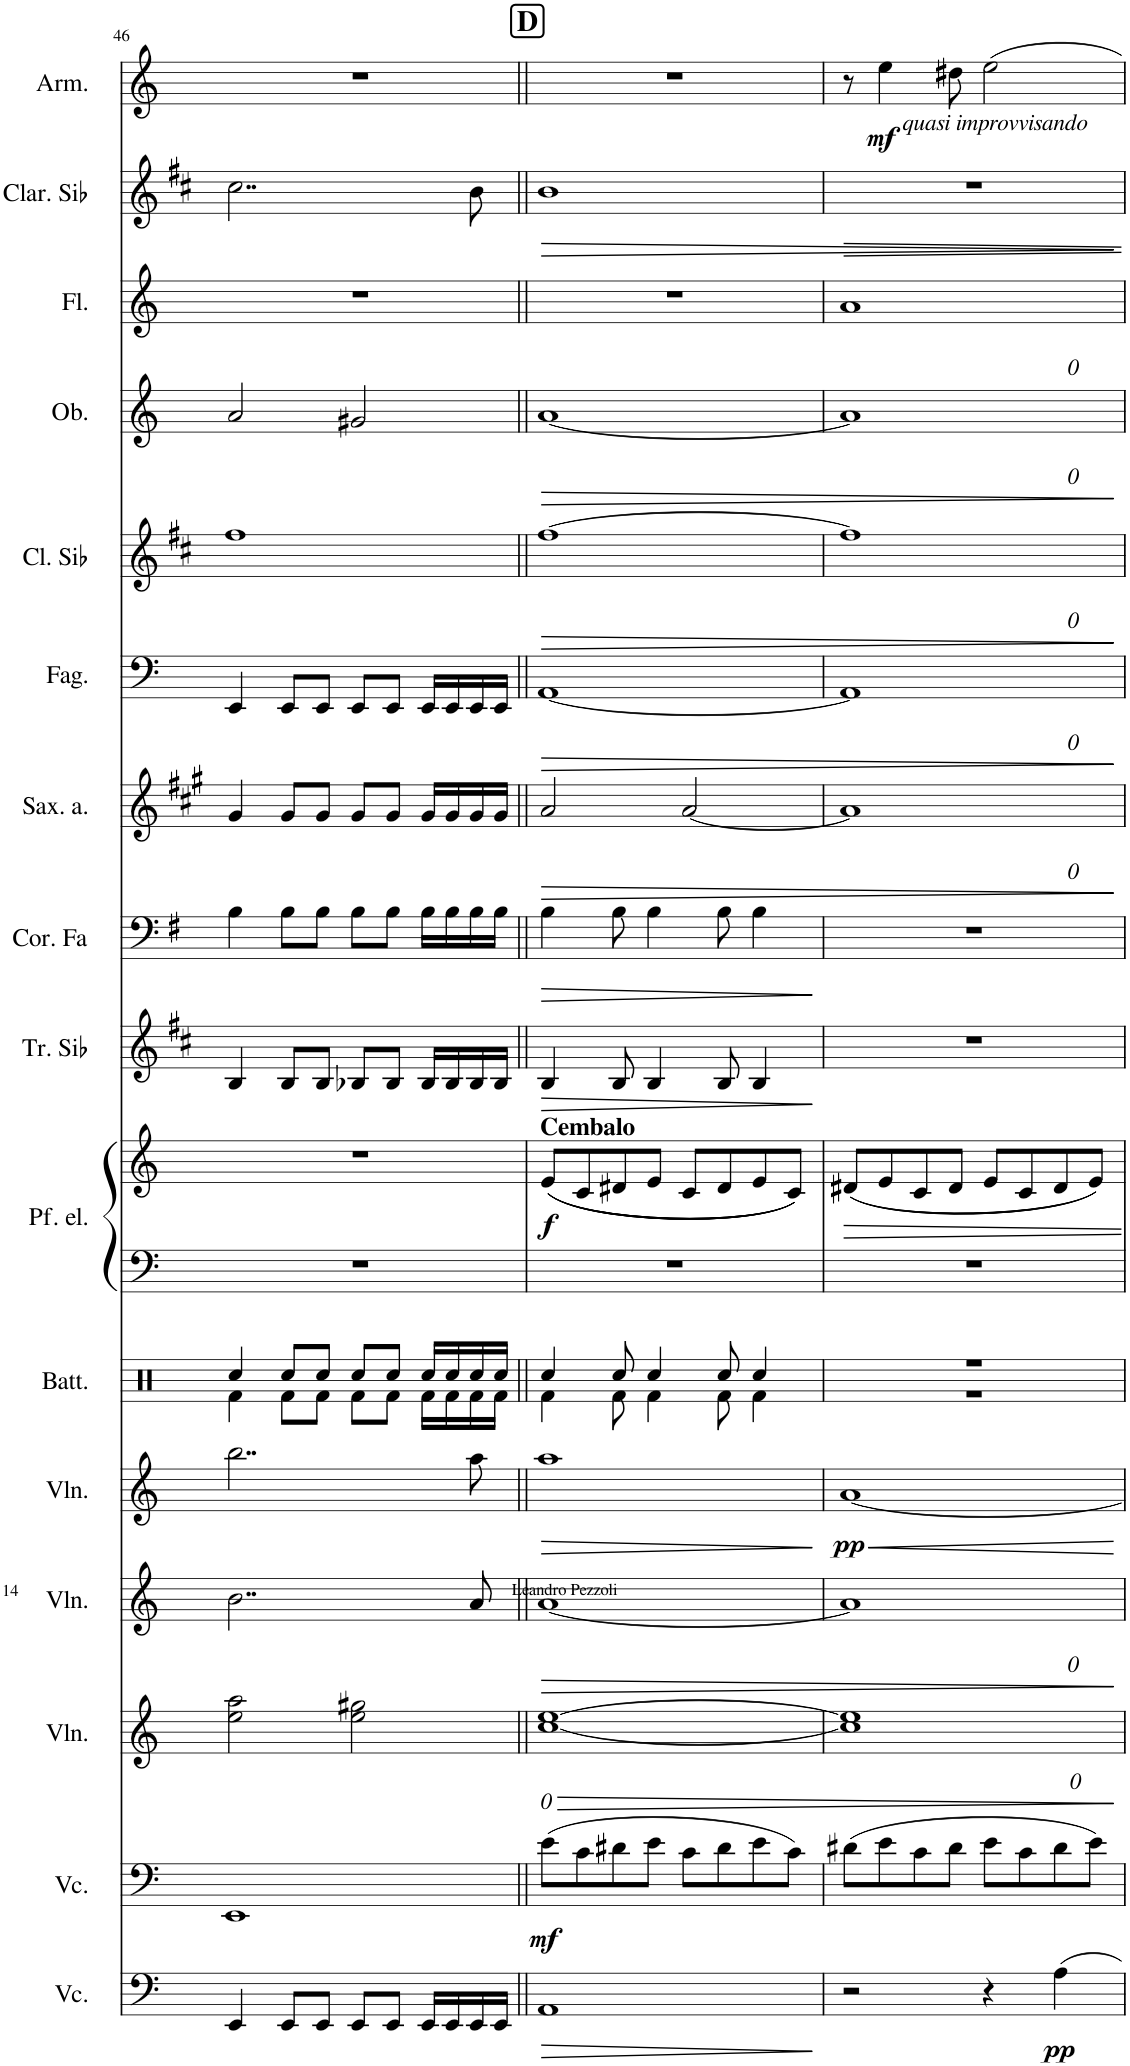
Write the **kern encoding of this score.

**kern	**dynam	**kern	**dynam	**kern	**dynam	**kern	**dynam	**kern	**dynam	**kern	**kern	**kern	**dynam	**kern	**dynam	**kern	**dynam	**kern	**dynam	**kern	**dynam	**kern	**dynam	**kern	**dynam	**kern	**kern	**dynam	**kern	**dynam
*part16	*part16	*part15	*part15	*part14	*part14	*part13	*part13	*part12	*part12	*part11	*part10	*part10	*part10	*part9	*part9	*part8	*part8	*part7	*part7	*part6	*part6	*part5	*part5	*part4	*part4	*part3	*part2	*part2	*part1	*part1
*staff17	*staff17	*staff16	*staff16	*staff15	*staff15	*staff14	*staff14	*staff13	*staff13	*staff12	*staff11	*staff10	*staff10/11	*staff9	*staff9	*staff8	*staff8	*staff7	*staff7	*staff6	*staff6	*staff5	*staff5	*staff4	*staff4	*staff3	*staff2	*staff2	*staff1	*staff1
*I"Violoncello	*	*I"Violoncello	*	*I"Violino	*	*I"Violino	*	*I"Violino	*	*I"Batteria	*I"Piano elettrico	*	*	*I"Tromba in Sib	*	*I"Corno in Fa	*	*I"Sassofono contralto	*	*I"Fagotto	*	*I"Clarinetto in Sib	*	*I"Oboe	*	*I"Flauto	*I"Clarinette en Sib	*	*I"Armonica	*
*I'Vc.	*	*I'Vc.	*	*I'Vln.	*	*I'Vln.	*	*I'Vln.	*	*I'Batt.	*	*	*	*I'Tr. Sib	*	*I'Cor. Fa	*	*	*	*I'Fag.	*	*I'Cl. Sib	*	*I'Ob.	*	*I'Fl.	*I'Clar. Sib	*	*I'Arm.	*
!!LO:PB:g=z
*clefF4	*	*clefF4	*	*clefG2	*	*clefG2	*	*clefG2	*	*clefX	*clefF4	*clefG2	*	*clefG2	*	*clefF4	*	*clefG2	*	*clefF4	*	*clefG2	*	*clefG2	*	*clefG2	*clefG2	*	*clefG2	*
*	*	*	*	*	*	*	*	*	*	*	*	*	*	*Trd1c2	*	*Trd4c7	*	*Trd5c9	*	*	*	*Trd1c2	*	*	*	*	*Trd1c2	*	*	*
*k[]	*	*k[]	*	*k[]	*	*k[]	*	*k[]	*	*k[]	*k[]	*k[]	*	*k[f#c#]	*	*k[f#]	*	*k[f#c#g#]	*	*k[]	*	*k[f#c#]	*	*k[]	*	*k[]	*k[f#c#]	*	*k[]	*
*M4/4	*	*M4/4	*	*M4/4	*	*M4/4	*	*M4/4	*	*M4/4	*M4/4	*M4/4	*	*M4/4	*	*M4/4	*	*M4/4	*	*M4/4	*	*M4/4	*	*M4/4	*	*M4/4	*M4/4	*	*M4/4	*
=46	=46	=46	=46	=46	=46	=46	=46	=46	=46	=46	=46	=46	=46	=46	=46	=46	=46	=46	=46	=46	=46	=46	=46	=46	=46	=46	=46	=46	=46	=46
*	*	*	*	*	*	*	*	*	*	*^	*	*	*	*	*	*	*	*	*	*	*	*	*	*	*	*	*	*	*	*
4EE/	.	1EE	.	2ee\ 2aa\	.	2..b\	.	2..bb\	.	4Rf\	4Rcc/	1r	1r	.	4B/	.	4B\	.	4g#/	.	4EE/	.	1ff#	.	2a/	.	1r	2..cc#\	.	1r	.
8EE/L	.	.	.	.	.	.	.	.	.	8Rf\L	8Rcc/L	.	.	.	8B/L	.	8B\L	.	8g#/L	.	8EE/L	.	.	.	.	.	.	.	.	.	.
8EE/J	.	.	.	.	.	.	.	.	.	8Rf\J	8Rcc/J	.	.	.	8B/J	.	8B\J	.	8g#/J	.	8EE/J	.	.	.	.	.	.	.	.	.	.
8EE/L	.	.	.	2ee\ 2gg#X\	.	.	.	.	.	8Rf\L	8Rcc/L	.	.	.	8B-X/L	.	8B\L	.	8g#/L	.	8EE/L	.	.	.	2g#X/	.	.	.	.	.	.
8EE/J	.	.	.	.	.	.	.	.	.	8Rf\J	8Rcc/J	.	.	.	8B-/J	.	8B\J	.	8g#/J	.	8EE/J	.	.	.	.	.	.	.	.	.	.
16EE/LL	.	.	.	.	.	.	.	.	.	16Rf\LL	16Rcc/LL	.	.	.	16B-/LL	.	16B\LL	.	16g#/LL	.	16EE/LL	.	.	.	.	.	.	.	.	.	.
16EE/	.	.	.	.	.	.	.	.	.	16Rf\	16Rcc/	.	.	.	16B-/	.	16B\	.	16g#/	.	16EE/	.	.	.	.	.	.	.	.	.	.
16EE/	.	.	.	.	.	8a/	.	8aa\	.	16Rf\	16Rcc/	.	.	.	16B-/	.	16B\	.	16g#/	.	16EE/	.	.	.	.	.	.	8b\	.	.	.
16EE/JJ	.	.	.	.	.	.	.	.	.	16Rf\JJ	16Rcc/JJ	.	.	.	16B-/JJ	.	16B\JJ	.	16g#/JJ	.	16EE/JJ	.	.	.	.	.	.	.	.	.	.
!!LO:REH:place=s1:a:B:cj:fs=14:t=D
=47||	=47||	=47||	=47||	=47||	=47||	=47||	=47||	=47||	=47||	=47||	=47||	=47||	=47||	=47||	=47||	=47||	=47||	=47||	=47||	=47||	=47||	=47||	=47||	=47||	=47||	=47||	=47||	=47||	=47||	=47||	=47||
!	!	!	!	!	!	!	!	!	!	!	!	!	!LO:TX:a:B:t=Cembalo	!	!	!	!	!	!	!	!	!	!	!	!	!	!	!	!	!	!
!	!	!	!	!LO:TX:b:i:t=0	!	!	!	!	!	!	!	!	!	!	!	!	!	!	!	!	!	!	!	!	!	!	!	!	!	!	!
!	!LO:HP:b	!	!LO:DY:b	!	!LO:HP:b	!	!LO:HP:b	!	!LO:HP:b	!	!	!	!	!LO:DY:b	!	!LO:HP:b	!	!LO:HP:b	!	!LO:HP:b	!	!LO:HP:b	!	!LO:HP:b	!	!LO:HP:b	!	!	!LO:HP:b	!	!
1AA	>	(8e\L	mf	[1cc [1ee	>	[1a	>	1aa	>	4Rf\	4Rcc/	1r	(((8e/L	f	4B/	>	4B\	>	2a/	>	[1AA	>	[1ff#	>	[1a	>	1r	1b	>	1r	.
.	.	8c\	.	.	.	.	.	.	.	.	.	.	8c/	.	.	.	.	.	.	.	.	.	.	.	.	.	.	.	.	.	.
.	.	8d#X\	.	.	.	.	.	.	.	8Rf\	8Rcc/	.	8d#X/	.	8B/	.	8B\	.	.	.	.	.	.	.	.	.	.	.	.	.	.
.	.	8e\J	.	.	.	.	.	.	.	4Rf\	4Rcc/	.	8e/J	.	4B/	.	4B\	.	.	.	.	.	.	.	.	.	.	.	.	.	.
.	.	8c\L	.	.	.	.	.	.	.	.	.	.	8c/L	.	.	.	.	.	[2a/	.	.	.	.	.	.	.	.	.	.	.	.
.	.	8d#\	.	.	.	.	.	.	.	8Rf\	8Rcc/	.	8d#/	.	8B/	.	8B\	.	.	.	.	.	.	.	.	.	.	.	.	.	.
.	.	8e\	.	.	.	.	.	.	.	4Rf\	4Rcc/	.	8e/	.	4B/	.	4B\	.	.	.	.	.	.	.	.	.	.	.	.	.	.
.	.	8c\J)	.	.	.	.	.	.	.	.	.	.	8c/J)))	.	.	.	.	.	.	.	.	.	.	.	.	.	.	.	.	.	.
*	*	*	*	*	*	*	*	*	*	*v	*v	*	*	*	*	*	*	*	*	*	*	*	*	*	*	*	*	*	*	*	*
.	]	.	.	.	.	.	.	.	]	.	.	.	.	.	]	.	]	.	.	.	.	.	.	.	.	.	.	.	.	.
=48	=48	=48	=48	=48	=48	=48	=48	=48	=48	=48	=48	=48	=48	=48	=48	=48	=48	=48	=48	=48	=48	=48	=48	=48	=48	=48	=48	=48	=48	=48
!	!	!	!	!	!	!	!	!	!	!	!	!	!	!	!	!	!	!	!	!	!	!	!	!	!	!LO:TX:b:i:t=0	!	!	!	!
!	!	!	!	!	!	!	!	!	!	!	!	!	!	!	!	!	!	!	!	!	!	!	!	!LO:TX:b:i:t=0	!	!	!	!	!	!
!	!	!	!	!	!	!	!	!	!	!	!	!	!	!	!	!	!	!	!	!	!	!LO:TX:b:i:t=0	!	!	!	!	!	!	!	!
!	!	!	!	!	!	!	!	!	!	!	!	!	!	!	!	!	!	!	!	!LO:TX:b:i:t=0	!	!	!	!	!	!	!	!	!	!
!	!	!	!	!	!	!	!	!	!	!	!	!	!	!	!	!	!	!LO:TX:b:i:t=0	!	!	!	!	!	!	!	!	!	!	!	!
!	!	!	!	!	!	!LO:TX:b:i:t=0	!	!	!	!	!	!	!	!	!	!	!	!	!	!	!	!	!	!	!	!	!	!	!	!
!	!	!	!	!LO:TX:b:i:t=0	!	!	!	!	!	!	!	!	!	!	!	!	!	!	!	!	!	!	!	!	!	!	!	!	!	!
!	!	!	!	!	!	!	!	!	!LO:HP:b	!	!	!	!	!	!	!	!	!	!	!	!	!	!	!	!	!	!	!	!	!
*	*	*	*	*	*	*	*	*	*	*^	*	*	*	*	*	*	*	*	*	*	*	*	*	*	*	*	*	*	*	*
!	!	!	!	!	!	!	!	!	!LO:DY:n=1:b	!	!	!	!	!	!	!	!	!	!	!	!	!	!	!	!	!	!	!	!	!	!
2r	.	(8d#X\L	.	1cc] 1ee]	.	1a]	.	[1a	< pp	1r	1r	1r	((8d#X/L	.	1r	.	1r	.	1a]	.	1AA]	.	1ff#]	.	1a]	.	1a	1r	.	8r	.
!	!	!	!	!	!	!	!	!	!	!	!	!	!	!	!	!	!	!	!	!	!	!	!	!	!	!	!	!	!	!LO:TX:b:i:t=quasi improvvisando	!
!	!	!	!	!	!	!	!	!	!	!	!	!	!	!	!	!	!	!	!	!	!	!	!	!	!	!	!	!	!	!	!LO:DY:b
.	.	8e\	.	.	.	.	.	.	.	.	.	.	8e/	.	.	.	.	.	.	.	.	.	.	.	.	.	.	.	.	4ee\	mf
.	.	8c\	.	.	.	.	.	.	.	.	.	.	8c/	.	.	.	.	.	.	.	.	.	.	.	.	.	.	.	.	.	.
.	.	8d#\J	.	.	.	.	.	.	.	.	.	.	8d#/J	.	.	.	.	.	.	.	.	.	.	.	.	.	.	.	.	8dd#X\	.
4r	.	8e\L	.	.	.	.	.	.	.	.	.	.	8e/L	.	.	.	.	.	.	.	.	.	.	.	.	.	.	.	.	2ee\	.
.	.	8c\	.	.	.	.	.	.	.	.	.	.	8c/	.	.	.	.	.	.	.	.	.	.	.	.	.	.	.	.	.	.
!	!LO:DY:b	!	!	!	!	!	!	!	!	!	!	!	!	!	!	!	!	!	!	!	!	!	!	!	!	!	!	!	!	!	!
4A\	pp	8d#\	.	.	.	.	.	.	.	.	.	.	8d#/	.	.	.	.	.	.	.	.	.	.	.	.	.	.	.	.	.	.
.	.	8e\J)	.	.	.	.	.	.	.	.	.	.	8e/J))	.	.	.	.	.	.	.	.	.	.	.	.	.	.	.	.	.	.
*	*	*	*	*	*	*	*	*	*	*v	*v	*	*	*	*	*	*	*	*	*	*	*	*	*	*	*	*	*	*	*	*
.	.	.	.	.	]	.	]	.	[	.	.	.	.	.	.	.	.	.	]	.	]	.	]	.	]	.	.	]	.	.
=	=	=	=	=	=	=	=	=	=	=	=	=	=	=	=	=	=	=	=	=	=	=	=	=	=	=	=	=	=	=
*-	*-	*-	*-	*-	*-	*-	*-	*-	*-	*-	*-	*-	*-	*-	*-	*-	*-	*-	*-	*-	*-	*-	*-	*-	*-	*-	*-	*-	*-	*-
